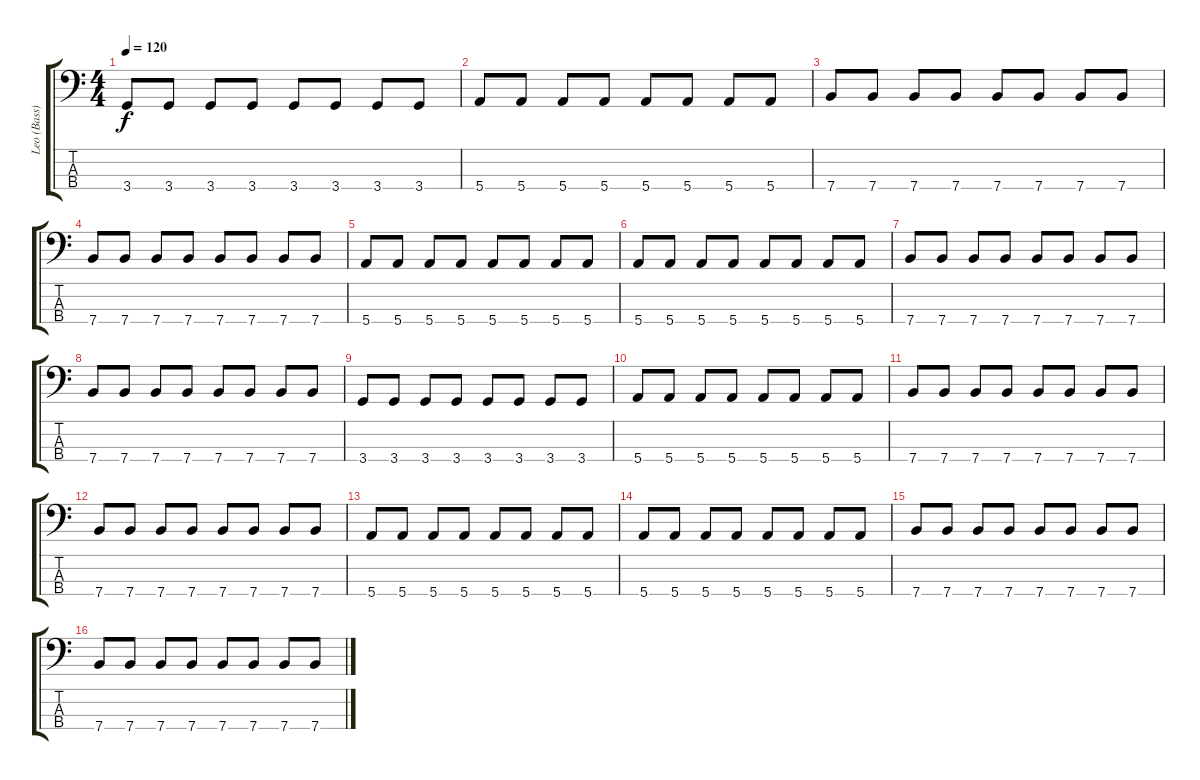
\track ("Leo (Bass)" "Leo (Bass)") {instrument electricbassfinger}
\staff {score tabs}
\tuning (G2 D2 A1 E1) {hide}
\ts (4 4)
\tempo 120
\clef f4
\ks c
3.4.8{dy f} 3.4.8 3.4.8 3.4.8 3.4.8 3.4.8 3.4.8 3.4.8 |
5.4.8 5.4.8 5.4.8 5.4.8 5.4.8 5.4.8 5.4.8 5.4.8 |
7.4.8 7.4.8 7.4.8 7.4.8 7.4.8 7.4.8 7.4.8 7.4.8 |
7.4.8 7.4.8 7.4.8 7.4.8 7.4.8 7.4.8 7.4.8 7.4.8 |
5.4.8 5.4.8 5.4.8 5.4.8 5.4.8 5.4.8 5.4.8 5.4.8 |
5.4.8 5.4.8 5.4.8 5.4.8 5.4.8 5.4.8 5.4.8 5.4.8 |
7.4.8 7.4.8 7.4.8 7.4.8 7.4.8 7.4.8 7.4.8 7.4.8 |
7.4.8 7.4.8 7.4.8 7.4.8 7.4.8 7.4.8 7.4.8 7.4.8 |
3.4.8 3.4.8 3.4.8 3.4.8 3.4.8 3.4.8 3.4.8 3.4.8 |
5.4.8 5.4.8 5.4.8 5.4.8 5.4.8 5.4.8 5.4.8 5.4.8 |
7.4.8 7.4.8 7.4.8 7.4.8 7.4.8 7.4.8 7.4.8 7.4.8 |
7.4.8 7.4.8 7.4.8 7.4.8 7.4.8 7.4.8 7.4.8 7.4.8 |
5.4.8 5.4.8 5.4.8 5.4.8 5.4.8 5.4.8 5.4.8 5.4.8 |
5.4.8 5.4.8 5.4.8 5.4.8 5.4.8 5.4.8 5.4.8 5.4.8 |
7.4.8 7.4.8 7.4.8 7.4.8 7.4.8 7.4.8 7.4.8 7.4.8 |
7.4.8 7.4.8 7.4.8 7.4.8 7.4.8 7.4.8 7.4.8 7.4.8
